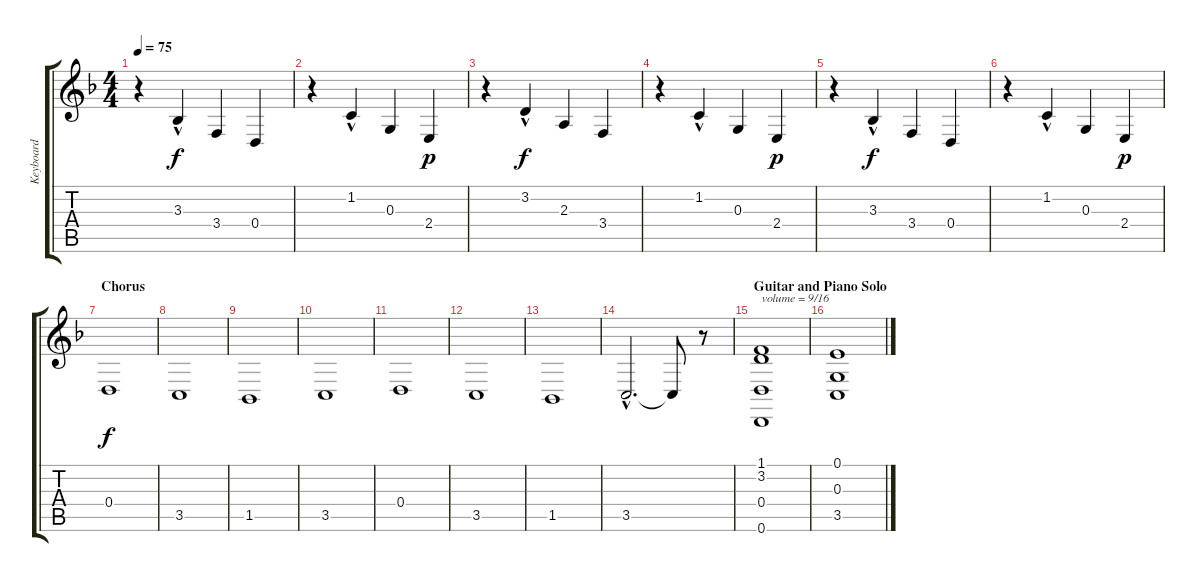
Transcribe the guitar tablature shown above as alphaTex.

\track ("Keyboard" "Keyboard") {instrument stringensemble1}
\staff {score tabs}
\tuning (E4 B3 G3 D3 A2 D2) {hide}
\ts (4 4)
\tempo 75
\clef g2
\ks dminor
r.4{dy p} 3.3{hac}.4{dy f} 3.4.4 0.4.4 |
r.4 1.2{hac}.4 0.3.4 2.4.4{dy p} |
r.4 3.2{hac}.4{dy f} 2.3.4 3.4.4 |
r.4 1.2{hac}.4 0.3.4 2.4.4{dy p} |
r.4 3.3{hac}.4{dy f} 3.4.4 0.4.4 |
r.4 1.2{hac}.4 0.3.4 2.4.4{dy p} |
\section ("" "Chorus")
0.4.1{dy f} |
3.5.1 |
1.5.1 |
3.5.1 |
0.4.1 |
3.5.1 |
1.5.1 |
3.5{hac}.2{d} 3.5{t}.8 r.8 |
\section ("" "Guitar and Piano Solo")
(1.1 3.2 0.4 0.6).1{txt "volume = 9/16" volume 8} |
(0.1 0.3 3.5).1
